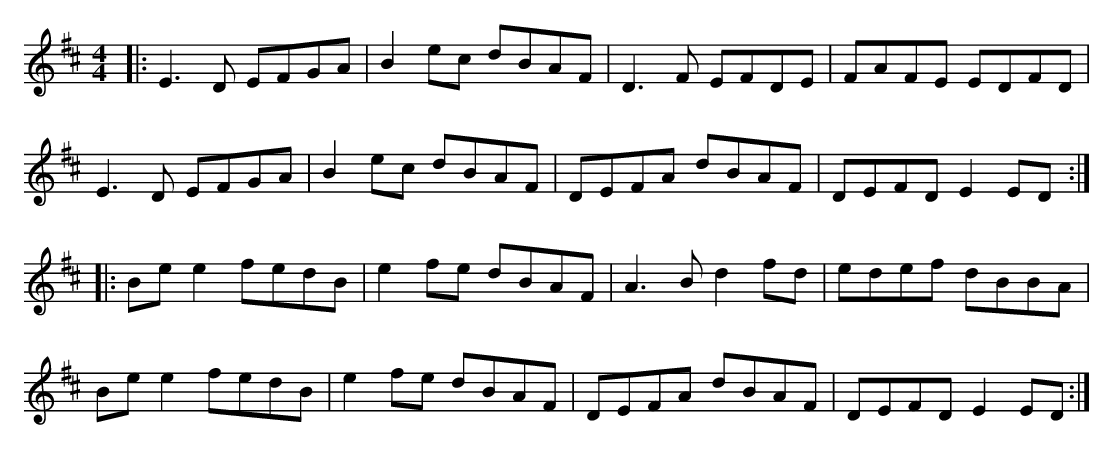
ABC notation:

X:1
M:4/4
K:Edor
|:E3D EFGA |B2 ec dBAF |D3 F EFDE|FAFE EDFD|
E3D EFGA |B2 ec dBAF |DEFA dBAF |DEFD E2 ED :|
|:Be e2 fedB|e2 fe dBAF|A3 B d2 fd|edef dBBA|
Be e2 fedB|e2 fe dBAF|DEFA dBAF| DEFD E2 ED:|
